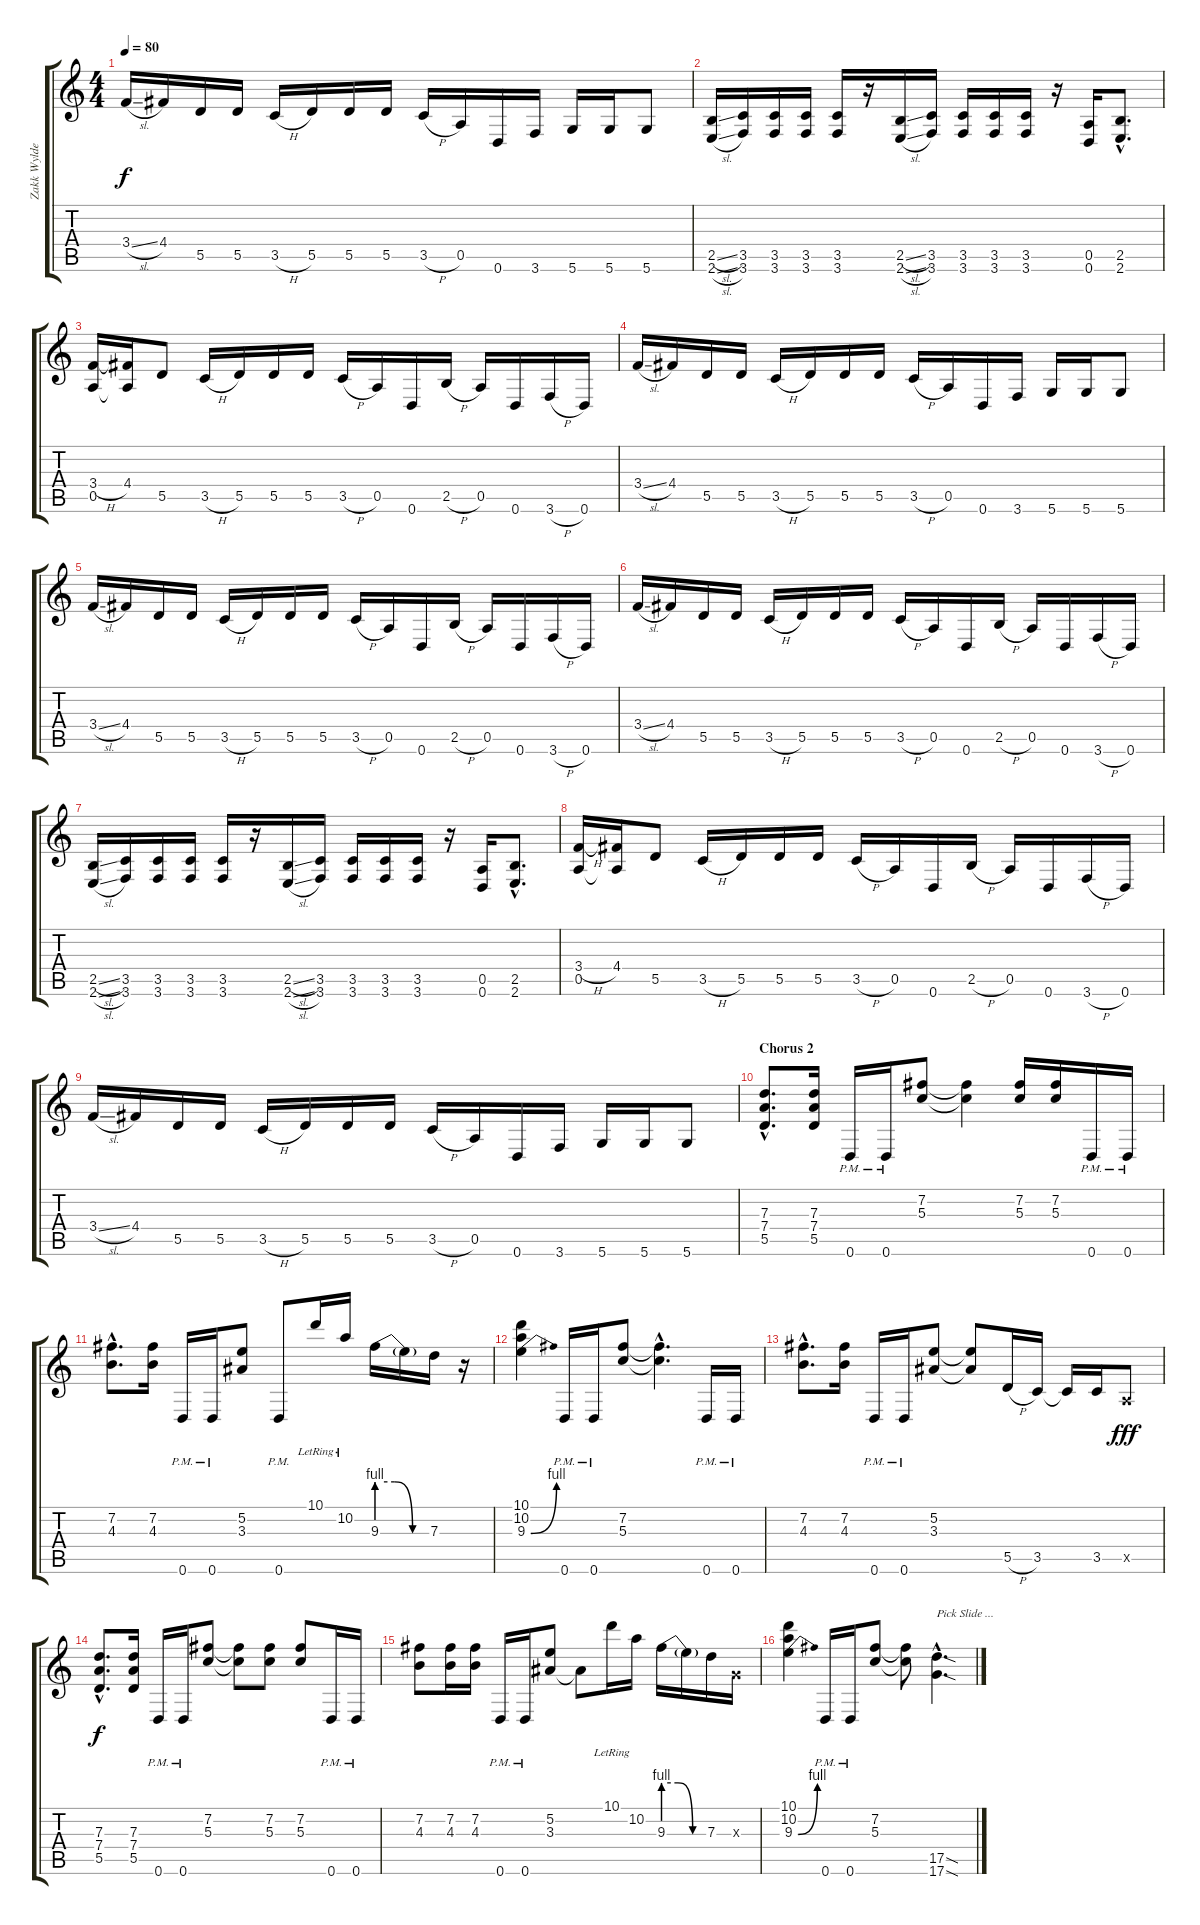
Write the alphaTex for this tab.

\track ("Zakk Wylde (Overdriven Guitar)" "Zakk Wylde") {instrument overdrivenguitar}
\staff {score tabs}
\tuning (E4 B3 G3 D3 A2 D2) {hide}
\ts (4 4)
\tempo 80
\clef g2
\ks c
3.4{sl}.16{dy f} 4.4.16 5.5.16 5.5.16 3.5{h}.16 5.5.16 5.5.16 5.5.16 3.5{h}.16 0.5.16 0.6.16 3.6.16 5.6.16 5.6.16 5.6.8 |
(2.5{sl} 2.6{sl}).16 (3.5 3.6).16 (3.5 3.6).16 (3.5 3.6).16 (3.5 3.6).16 r.16 (2.5{sl} 2.6{sl}).16 (3.5 3.6).16 (3.5 3.6).16 (3.5 3.6).16 (3.5 3.6).16 r.16 (0.5 0.6).16 (2.5{hac} 2.6{hac}).8{d} |
(3.4{h} 0.5).16 (4.4 0.5{t}).16 5.5.8 3.5{h}.16 5.5.16 5.5.16 5.5.16 3.5{h}.16 0.5.16 0.6.16 2.5{h}.16 0.5.16 0.6.16 3.6{h}.16 0.6.16 |
3.4{sl}.16 4.4.16 5.5.16 5.5.16 3.5{h}.16 5.5.16 5.5.16 5.5.16 3.5{h}.16 0.5.16 0.6.16 3.6.16 5.6.16 5.6.16 5.6.8 |
3.4{sl}.16 4.4.16 5.5.16 5.5.16 3.5{h}.16 5.5.16 5.5.16 5.5.16 3.5{h}.16 0.5.16 0.6.16 2.5{h}.16 0.5.16 0.6.16 3.6{h}.16 0.6.16 |
3.4{sl}.16 4.4.16 5.5.16 5.5.16 3.5{h}.16 5.5.16 5.5.16 5.5.16 3.5{h}.16 0.5.16 0.6.16 2.5{h}.16 0.5.16 0.6.16 3.6{h}.16 0.6.16 |
(2.5{sl} 2.6{sl}).16 (3.5 3.6).16 (3.5 3.6).16 (3.5 3.6).16 (3.5 3.6).16 r.16 (2.5{sl} 2.6{sl}).16 (3.5 3.6).16 (3.5 3.6).16 (3.5 3.6).16 (3.5 3.6).16 r.16 (0.5 0.6).16 (2.5{hac} 2.6{hac}).8{d} |
(3.4{h} 0.5).16 (4.4 0.5{t}).16 5.5.8 3.5{h}.16 5.5.16 5.5.16 5.5.16 3.5{h}.16 0.5.16 0.6.16 2.5{h}.16 0.5.16 0.6.16 3.6{h}.16 0.6.16 |
3.4{sl}.16 4.4.16 5.5.16 5.5.16 3.5{h}.16 5.5.16 5.5.16 5.5.16 3.5{h}.16 0.5.16 0.6.16 3.6.16 5.6.16 5.6.16 5.6.8 |
\section ("" "Chorus 2")
(7.3{hac} 7.4{hac} 5.5{hac}).8{d} (7.3 7.4 5.5).16 0.6{pm}.16 0.6{pm}.16 (7.2 5.3).8 (7.2{t} 5.3{t}).4 (7.2 5.3).16 (7.2 5.3).16 0.6{pm}.16 0.6{pm}.16 |
(7.2{hac} 4.3{hac}).8{d} (7.2 4.3).16 0.6{pm}.16 0.6{pm}.16 (5.2 3.3).8 0.6{pm}.8 10.1{lr}.16 10.2{lr}.16 9.3{be (custom 0 4 20 4 40 0 60 0)}.16 9.3{t}.16 7.3.16 r.16 |
(10.1 10.2 9.3{be (bend 0 0 60 4)}).4 0.6{pm}.16 0.6{pm}.16 (7.2 5.3).8 (7.2{hac t} 5.3{hac t}).4{d} 0.6{pm}.16 0.6{pm}.16 |
(7.2{hac} 4.3{hac}).8{d} (7.2 4.3).16 0.6{pm}.16 0.6{pm}.16 (5.2 3.3).8 (5.2{t} 3.3{t}).8 5.5{h}.16 3.5.16 3.5{t}.16 3.5.16 0.5{x}.8{dy fff} |
(7.3{hac} 7.4{hac} 5.5{hac}).8{d dy f} (7.3 7.4 5.5).16 0.6{pm}.16 0.6{pm}.16 (7.2 5.3).8 (7.2{t} 5.3{t}).8 (7.2 5.3).8 (7.2 5.3).8 0.6{pm}.16 0.6{pm}.16 |
(7.2 4.3).8 (7.2 4.3).16 (7.2 4.3).16 0.6{pm}.16 0.6{pm}.16 (5.2 3.3).8 3.3{t}.8 10.1{lr}.16 10.2{lr}.16 9.3{be (custom 0 4 20 4 40 0 60 0)}.16 9.3{t}.16 7.3.16 0.3{x}.16 |
(10.1 10.2 9.3{be (bend 0 0 60 4)}).4 0.6{pm}.16 0.6{pm}.16 (7.2 5.3).8 (7.2{t} 5.3{t}).8 (17.5{sod hac} 17.6{sod hac}).4{d txt "Pick Slide ..."}
